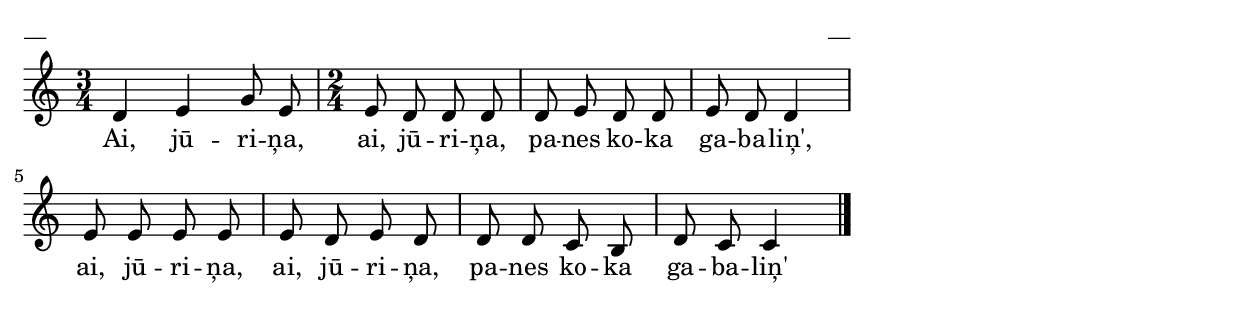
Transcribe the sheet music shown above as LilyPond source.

\version "2.13.16"
%\header {
%    title = "Ai, jūriņa, ai jūriņa"
%}
\paper {
line-width = 14\cm
left-margin = 0.4\cm
between-system-padding = 0.1\cm
between-system-space = 0.1\cm
}
\layout {
indent = #0
ragged-last = ##f
}


voiceA = \relative c' {
\clef "treble"
\key c \major
\time 3/4
d4 e g8 e |
\time 2/4
e8 d d d |
d8 e d d |
e8 d d4 |
e8 e e e |
e8 d e d |
d8 d c b |
d8 c c4 |
\bar "|."
} 


lyricA = \lyricmode {
Ai, jū -- ri -- ņa, ai, jū -- ri -- ņa, pa -- nes ko -- ka ga -- ba -- liņ',
ai, jū -- ri -- ņa, ai, jū -- ri -- ņa, pa -- nes ko -- ka ga -- ba -- liņ'
} 


fullScore = <<
\new Staff {
<<
\new Voice = "voiceA" { \oneVoice \autoBeamOff \voiceA }
\lyricsto "voiceA" \new Lyrics \lyricA
>>
}
>>

\score {
\fullScore
\header { piece = "__" opus = "__" }
}
\markup { \with-color #(x11-color 'white) \sans \smaller "__" }
\score {
\unfoldRepeats
\fullScore
\midi {
\context { \Staff \remove "Staff_performer" }
\context { \Voice \consists "Staff_performer" }
}
}



